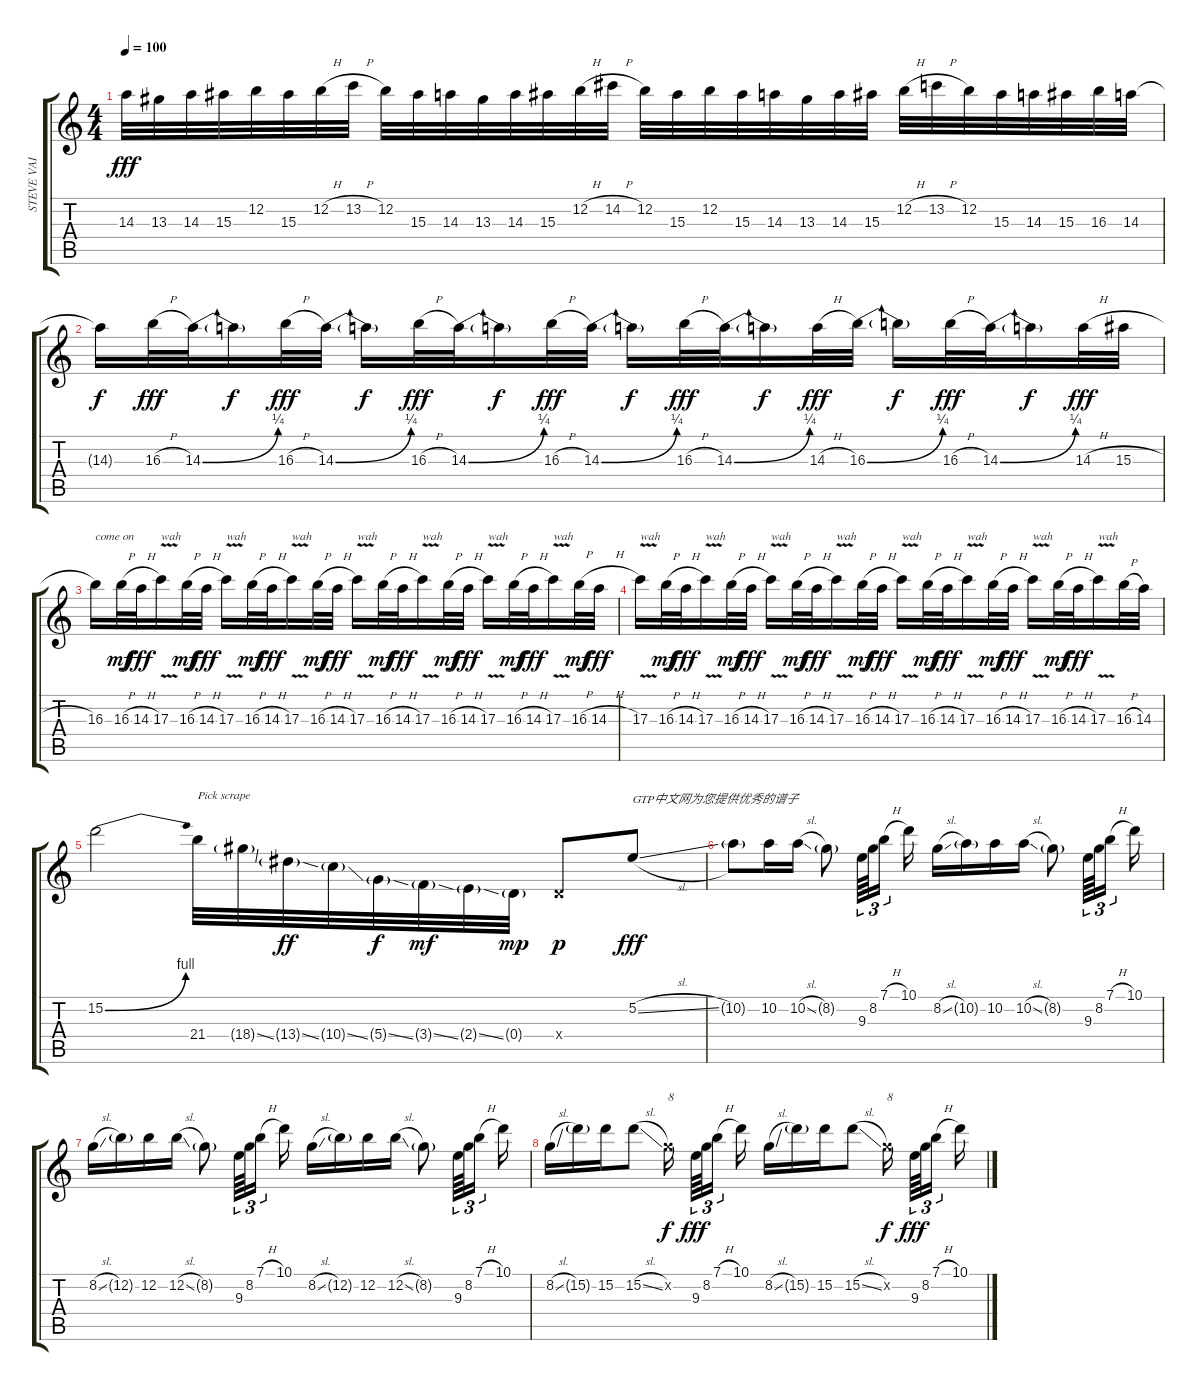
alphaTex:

\track ("STEVE VAI" "STEVE VAI") {instrument overdrivenguitar}
\staff {score tabs}
\tuning (E4 B3 G3 D3 A2 E2) {hide}
\ts (4 4)
\tempo 100
\clef g2
\ks c
14.3.32{dy fff} 13.3.32 14.3.32 15.3.32 12.2.32 15.3.32 12.2{h}.32 13.2{h}.32 12.2.32 15.3.32 14.3.32 13.3.32 14.3.32 15.3.32 12.2{h}.32 14.2{h}.32 12.2.32 15.3.32 12.2.32 15.3.32 14.3.32 13.3.32 14.3.32 15.3.32 12.2{h}.32 13.2{h}.32 12.2.32 15.3.32 14.3.32 15.3.32 16.3.32 14.3.32 |
14.3{t}.16{dy f} 16.3{h}.32{dy fff} 14.3{be (bend 0 0 60 1)}.32 14.3{t}.16{dy f} 16.3{h}.32{dy fff} 14.3{be (bend 0 0 60 1)}.32 14.3{t}.16{dy f} 16.3{h}.32{dy fff} 14.3{be (bend 0 0 60 1)}.32 14.3{t}.16{dy f} 16.3{h}.32{dy fff} 14.3{be (bend 0 0 60 1)}.32 14.3{t}.16{dy f} 16.3{h}.32{dy fff} 14.3{be (bend 0 0 60 1)}.32 14.3{t}.16{dy f} 14.3{h}.32{dy fff} 16.3{be (bend 0 0 60 1)}.32 16.3{t}.16{dy f} 16.3{h}.32{dy fff} 14.3{be (bend 0 0 60 1)}.32 14.3{t}.16{dy f} 14.3{h}.32{dy fff} 15.3{h}.32 |
16.3.16{txt "come on"} 16.3{h}.32{dy mf} 14.3{h}.32{dy fff} 17.3{v}.16{txt "wah"} 16.3{h}.32{dy mf} 14.3{h}.32{dy fff} 17.3{v}.16{txt "wah"} 16.3{h}.32{dy mf} 14.3{h}.32{dy fff} 17.3{v}.16{txt "wah"} 16.3{h}.32{dy mf} 14.3{h}.32{dy fff} 17.3{v}.16{txt "wah"} 16.3{h}.32{dy mf} 14.3{h}.32{dy fff} 17.3{v}.16{txt "wah"} 16.3{h}.32{dy mf} 14.3{h}.32{dy fff} 17.3{v}.16{txt "wah"} 16.3{h}.32{dy mf} 14.3{h}.32{dy fff} 17.3{v}.16{txt "wah"} 16.3{h}.32{dy mf} 14.3{h}.32{dy fff} |
17.3{v}.16{txt "wah"} 16.3{h}.32{dy mf} 14.3{h}.32{dy fff} 17.3{v}.16{txt "wah"} 16.3{h}.32{dy mf} 14.3{h}.32{dy fff} 17.3{v}.16{txt "wah"} 16.3{h}.32{dy mf} 14.3{h}.32{dy fff} 17.3{v}.16{txt "wah"} 16.3{h}.32{dy mf} 14.3{h}.32{dy fff} 17.3{v}.16{txt "wah"} 16.3{h}.32{dy mf} 14.3{h}.32{dy fff} 17.3{v}.16{txt "wah"} 16.3{h}.32{dy mf} 14.3{h}.32{dy fff} 17.3{v}.16{txt "wah"} 16.3{h}.32{dy mf} 14.3{h}.32{dy fff} 17.3{v}.16{txt "wah"} 16.3{h}.32 14.3.32 |
15.2{be (bend 0 0 60 4)}.2 21.4.32{txt "Pick scrape"} 18.4{ss g}.32 13.4{ss g}.32{dy ff} 10.4{ss g}.32 5.4{ss g}.32{dy f} 3.4{ss g}.32{dy mf} 2.4{ss g}.32 0.4{g}.32{dy mp} 0.4{x}.8{dy p} 5.2{sl}.8{txt "GTP中文网为您提供优秀的谱子" dy fff} |
10.2{g}.8 10.2.16 10.2{sl}.16 8.2{g}.8 9.3.64{tu (3 2)} 8.2.64{tu (3 2)} 7.1{h}.16{tu (3 2)} 10.1.16 8.2{sl}.16 10.2{g}.16 10.2.16 10.2{sl}.16 8.2{g}.8 9.3.64{tu (3 2)} 8.2.64{tu (3 2)} 7.1{h}.16{tu (3 2)} 10.1.16 |
8.2{sl}.16 12.2{g}.16 12.2.16 12.2{sl}.16 8.2{g}.8 9.3.64{tu (3 2)} 8.2.64{tu (3 2)} 7.1{h}.16{tu (3 2)} 10.1.16 8.2{sl}.16 12.2{g}.16 12.2.16 12.2{sl}.16 8.2{g}.8 9.3.64{tu (3 2)} 8.2.64{tu (3 2)} 7.1{h}.16{tu (3 2)} 10.1.16 |
8.2{sl}.16 15.2{g}.16 15.2.16 15.2{sl}.8 8.2{x}.16{txt "8" dy f} 9.3.64{tu (3 2) dy fff} 8.2.64{tu (3 2)} 7.1{h}.16{tu (3 2)} 10.1.16 8.2{sl}.16 15.2{g}.16 15.2.16 15.2{sl}.8 8.2{x}.16{txt "8" dy f} 9.3.64{tu (3 2) dy fff} 8.2.64{tu (3 2)} 7.1{h}.16{tu (3 2)} 10.1.16
